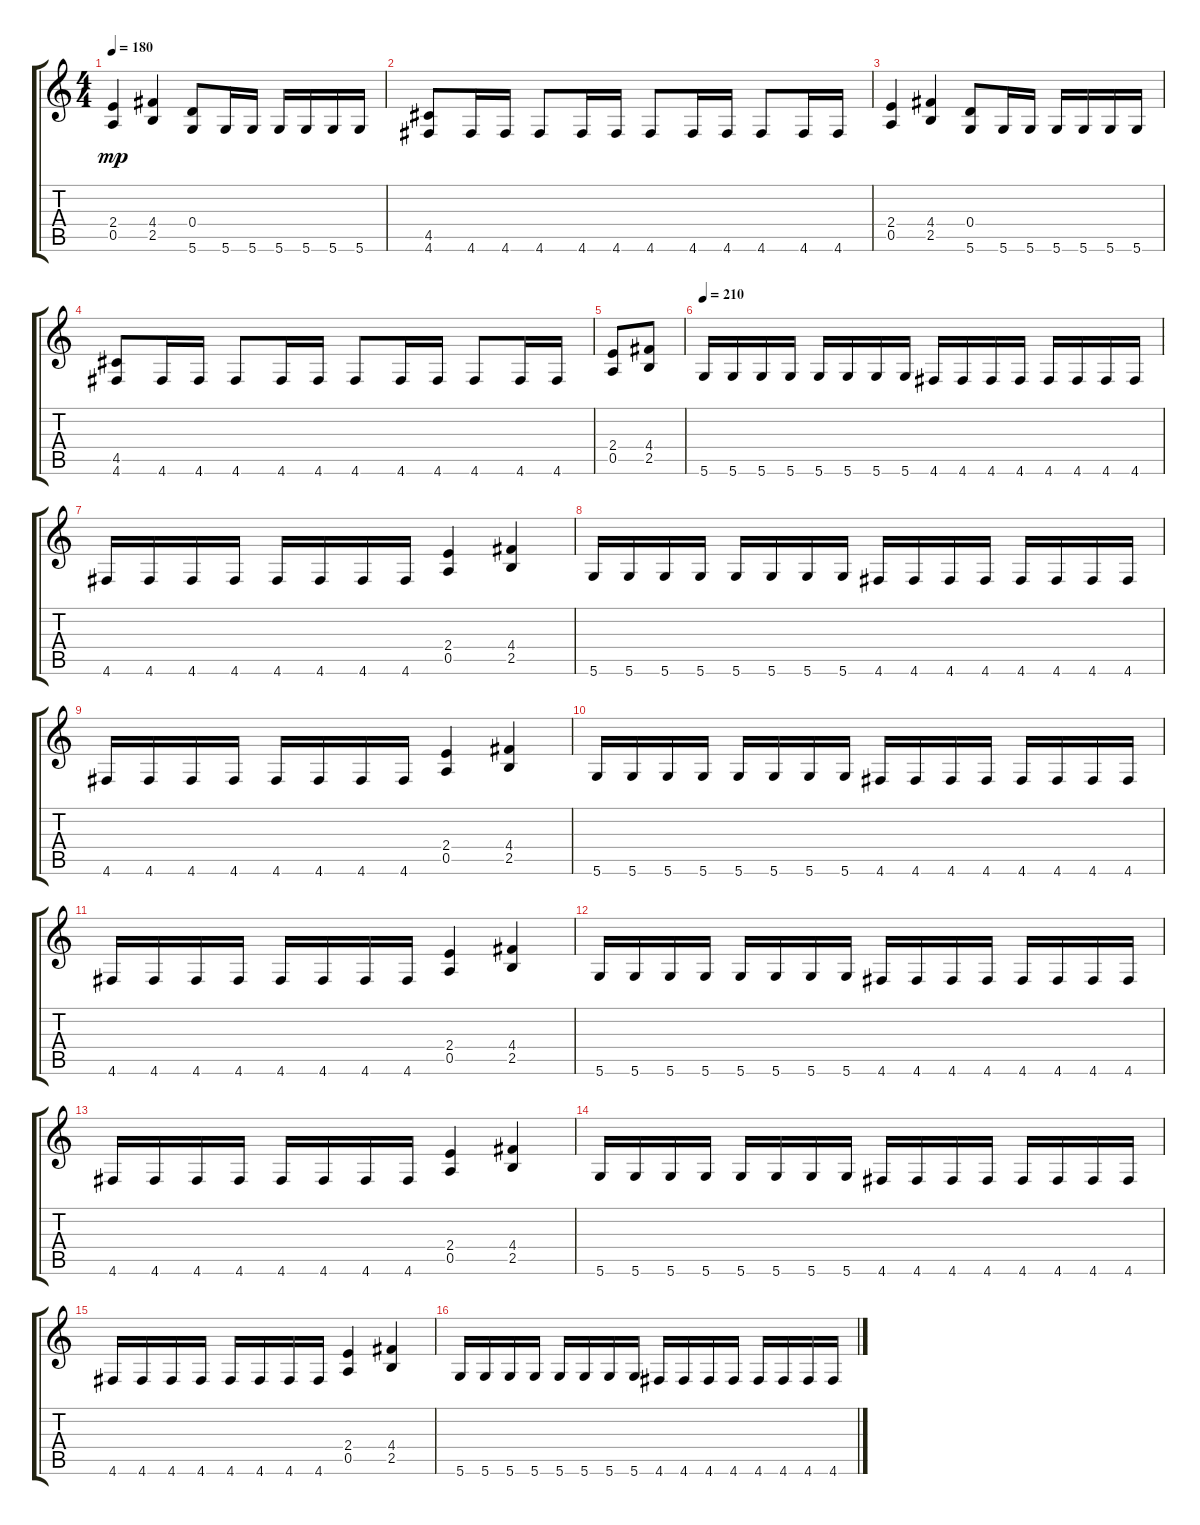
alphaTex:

\track "" {instrument distortionguitar}
\staff {score tabs}
\tuning (E4 B3 G3 D3 A2 D2) {hide}
\ts (4 4)
\tempo 180
\clef g2
\ks c
(2.4 0.5).4{dy mp} (4.4 2.5).4 (0.4 5.6).8 5.6.16 5.6.16 5.6.16 5.6.16 5.6.16 5.6.16 |
(4.5 4.6).8 4.6.16 4.6.16 4.6.8 4.6.16 4.6.16 4.6.8 4.6.16 4.6.16 4.6.8 4.6.16 4.6.16 |
(2.4 0.5).4 (4.4 2.5).4 (0.4 5.6).8 5.6.16 5.6.16 5.6.16 5.6.16 5.6.16 5.6.16 |
(4.5 4.6).8 4.6.16 4.6.16 4.6.8 4.6.16 4.6.16 4.6.8 4.6.16 4.6.16 4.6.8 4.6.16 4.6.16 |
(2.4 0.5).8 (4.4 2.5).8 |
\tempo 210
5.6.16 5.6.16 5.6.16 5.6.16 5.6.16 5.6.16 5.6.16 5.6.16 4.6.16 4.6.16 4.6.16 4.6.16 4.6.16 4.6.16 4.6.16 4.6.16 |
4.6.16 4.6.16 4.6.16 4.6.16 4.6.16 4.6.16 4.6.16 4.6.16 (2.4 0.5).4 (4.4 2.5).4 |
5.6.16 5.6.16 5.6.16 5.6.16 5.6.16 5.6.16 5.6.16 5.6.16 4.6.16 4.6.16 4.6.16 4.6.16 4.6.16 4.6.16 4.6.16 4.6.16 |
4.6.16 4.6.16 4.6.16 4.6.16 4.6.16 4.6.16 4.6.16 4.6.16 (2.4 0.5).4 (4.4 2.5).4 |
5.6.16 5.6.16 5.6.16 5.6.16 5.6.16 5.6.16 5.6.16 5.6.16 4.6.16 4.6.16 4.6.16 4.6.16 4.6.16 4.6.16 4.6.16 4.6.16 |
4.6.16 4.6.16 4.6.16 4.6.16 4.6.16 4.6.16 4.6.16 4.6.16 (2.4 0.5).4 (4.4 2.5).4 |
5.6.16 5.6.16 5.6.16 5.6.16 5.6.16 5.6.16 5.6.16 5.6.16 4.6.16 4.6.16 4.6.16 4.6.16 4.6.16 4.6.16 4.6.16 4.6.16 |
4.6.16 4.6.16 4.6.16 4.6.16 4.6.16 4.6.16 4.6.16 4.6.16 (2.4 0.5).4 (4.4 2.5).4 |
5.6.16 5.6.16 5.6.16 5.6.16 5.6.16 5.6.16 5.6.16 5.6.16 4.6.16 4.6.16 4.6.16 4.6.16 4.6.16 4.6.16 4.6.16 4.6.16 |
4.6.16 4.6.16 4.6.16 4.6.16 4.6.16 4.6.16 4.6.16 4.6.16 (2.4 0.5).4 (4.4 2.5).4 |
5.6.16 5.6.16 5.6.16 5.6.16 5.6.16 5.6.16 5.6.16 5.6.16 4.6.16 4.6.16 4.6.16 4.6.16 4.6.16 4.6.16 4.6.16 4.6.16
